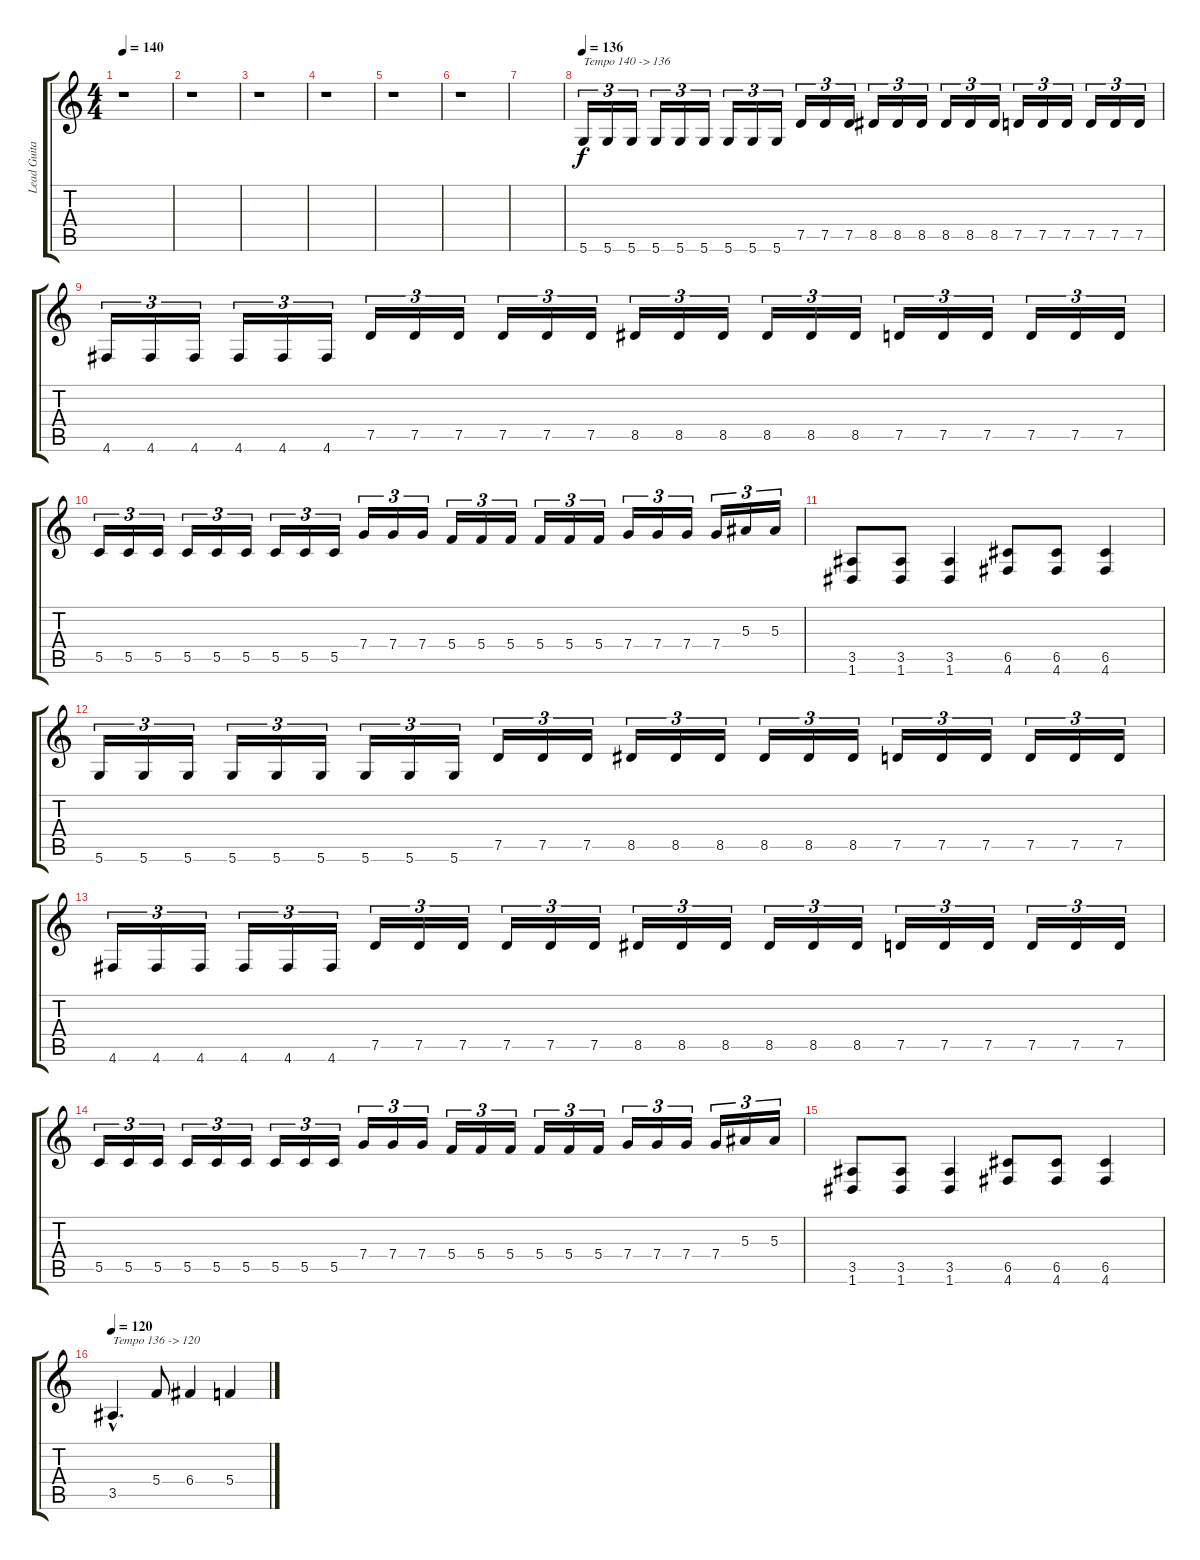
\track ("Lead Guitar" "Lead Guita") {instrument distortionguitar}
\staff {score tabs}
\tuning (D4 A3 F3 C3 G2 D2) {hide}
\ts (4 4)
\tempo 140
\clef g2
\ks c
r.1{dy f} |
r.1 |
r.1 |
r.1 |
r.1 |
r.1 |
|
\tempo 136
5.6.16{tu (3 2) txt "Tempo 140 -> 136"} 5.6.16{tu (3 2)} 5.6.16{tu (3 2)} 5.6.16{tu (3 2)} 5.6.16{tu (3 2)} 5.6.16{tu (3 2)} 5.6.16{tu (3 2)} 5.6.16{tu (3 2)} 5.6.16{tu (3 2)} 7.5.16{tu (3 2)} 7.5.16{tu (3 2)} 7.5.16{tu (3 2)} 8.5.16{tu (3 2)} 8.5.16{tu (3 2)} 8.5.16{tu (3 2)} 8.5.16{tu (3 2)} 8.5.16{tu (3 2)} 8.5.16{tu (3 2)} 7.5.16{tu (3 2)} 7.5.16{tu (3 2)} 7.5.16{tu (3 2)} 7.5.16{tu (3 2)} 7.5.16{tu (3 2)} 7.5.16{tu (3 2)} |
4.6.16{tu (3 2)} 4.6.16{tu (3 2)} 4.6.16{tu (3 2)} 4.6.16{tu (3 2)} 4.6.16{tu (3 2)} 4.6.16{tu (3 2)} 7.5.16{tu (3 2)} 7.5.16{tu (3 2)} 7.5.16{tu (3 2)} 7.5.16{tu (3 2)} 7.5.16{tu (3 2)} 7.5.16{tu (3 2)} 8.5.16{tu (3 2)} 8.5.16{tu (3 2)} 8.5.16{tu (3 2)} 8.5.16{tu (3 2)} 8.5.16{tu (3 2)} 8.5.16{tu (3 2)} 7.5.16{tu (3 2)} 7.5.16{tu (3 2)} 7.5.16{tu (3 2)} 7.5.16{tu (3 2)} 7.5.16{tu (3 2)} 7.5.16{tu (3 2)} |
5.5.16{tu (3 2)} 5.5.16{tu (3 2)} 5.5.16{tu (3 2)} 5.5.16{tu (3 2)} 5.5.16{tu (3 2)} 5.5.16{tu (3 2)} 5.5.16{tu (3 2)} 5.5.16{tu (3 2)} 5.5.16{tu (3 2)} 7.4.16{tu (3 2)} 7.4.16{tu (3 2)} 7.4.16{tu (3 2)} 5.4.16{tu (3 2)} 5.4.16{tu (3 2)} 5.4.16{tu (3 2)} 5.4.16{tu (3 2)} 5.4.16{tu (3 2)} 5.4.16{tu (3 2)} 7.4.16{tu (3 2)} 7.4.16{tu (3 2)} 7.4.16{tu (3 2)} 7.4.16{tu (3 2)} 5.3.16{tu (3 2)} 5.3.16{tu (3 2)} |
(3.5 1.6).8 (3.5 1.6).8 (3.5 1.6).4 (6.5 4.6).8 (6.5 4.6).8 (6.5 4.6).4 |
5.6.16{tu (3 2)} 5.6.16{tu (3 2)} 5.6.16{tu (3 2)} 5.6.16{tu (3 2)} 5.6.16{tu (3 2)} 5.6.16{tu (3 2)} 5.6.16{tu (3 2)} 5.6.16{tu (3 2)} 5.6.16{tu (3 2)} 7.5.16{tu (3 2)} 7.5.16{tu (3 2)} 7.5.16{tu (3 2)} 8.5.16{tu (3 2)} 8.5.16{tu (3 2)} 8.5.16{tu (3 2)} 8.5.16{tu (3 2)} 8.5.16{tu (3 2)} 8.5.16{tu (3 2)} 7.5.16{tu (3 2)} 7.5.16{tu (3 2)} 7.5.16{tu (3 2)} 7.5.16{tu (3 2)} 7.5.16{tu (3 2)} 7.5.16{tu (3 2)} |
4.6.16{tu (3 2)} 4.6.16{tu (3 2)} 4.6.16{tu (3 2)} 4.6.16{tu (3 2)} 4.6.16{tu (3 2)} 4.6.16{tu (3 2)} 7.5.16{tu (3 2)} 7.5.16{tu (3 2)} 7.5.16{tu (3 2)} 7.5.16{tu (3 2)} 7.5.16{tu (3 2)} 7.5.16{tu (3 2)} 8.5.16{tu (3 2)} 8.5.16{tu (3 2)} 8.5.16{tu (3 2)} 8.5.16{tu (3 2)} 8.5.16{tu (3 2)} 8.5.16{tu (3 2)} 7.5.16{tu (3 2)} 7.5.16{tu (3 2)} 7.5.16{tu (3 2)} 7.5.16{tu (3 2)} 7.5.16{tu (3 2)} 7.5.16{tu (3 2)} |
5.5.16{tu (3 2)} 5.5.16{tu (3 2)} 5.5.16{tu (3 2)} 5.5.16{tu (3 2)} 5.5.16{tu (3 2)} 5.5.16{tu (3 2)} 5.5.16{tu (3 2)} 5.5.16{tu (3 2)} 5.5.16{tu (3 2)} 7.4.16{tu (3 2)} 7.4.16{tu (3 2)} 7.4.16{tu (3 2)} 5.4.16{tu (3 2)} 5.4.16{tu (3 2)} 5.4.16{tu (3 2)} 5.4.16{tu (3 2)} 5.4.16{tu (3 2)} 5.4.16{tu (3 2)} 7.4.16{tu (3 2)} 7.4.16{tu (3 2)} 7.4.16{tu (3 2)} 7.4.16{tu (3 2)} 5.3.16{tu (3 2)} 5.3.16{tu (3 2)} |
(3.5 1.6).8 (3.5 1.6).8 (3.5 1.6).4 (6.5 4.6).8 (6.5 4.6).8 (6.5 4.6).4 |
\tempo 120
3.5{hac}.4{d txt "Tempo 136 -> 120"} 5.4.8 6.4.4 5.4.4
